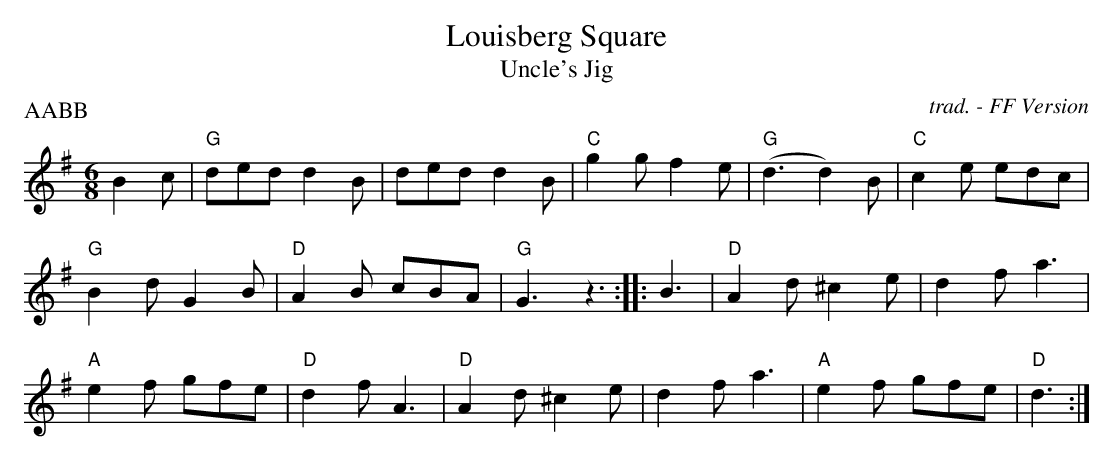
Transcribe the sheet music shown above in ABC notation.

X:1
T:Louisberg Square
T:Uncle's Jig
O: trad. - FF Version
P: AABB
M:6/8
L:1/8
K:G
B2c|\
"G"dedd2 B|dedd2 B|"C"g2g f2e|("G"d3d2) B|"C"c2e edc|
"G"B2dG2B|"D"A2B cBA|"G"G3 z3:| |:B3|"D"A2d^c2e|d2fa3|
"A"e2f gfe|"D"d2fA3|"D"A2d^c2e|d2fa3|"A"e2f gfe|"D"d3:|
